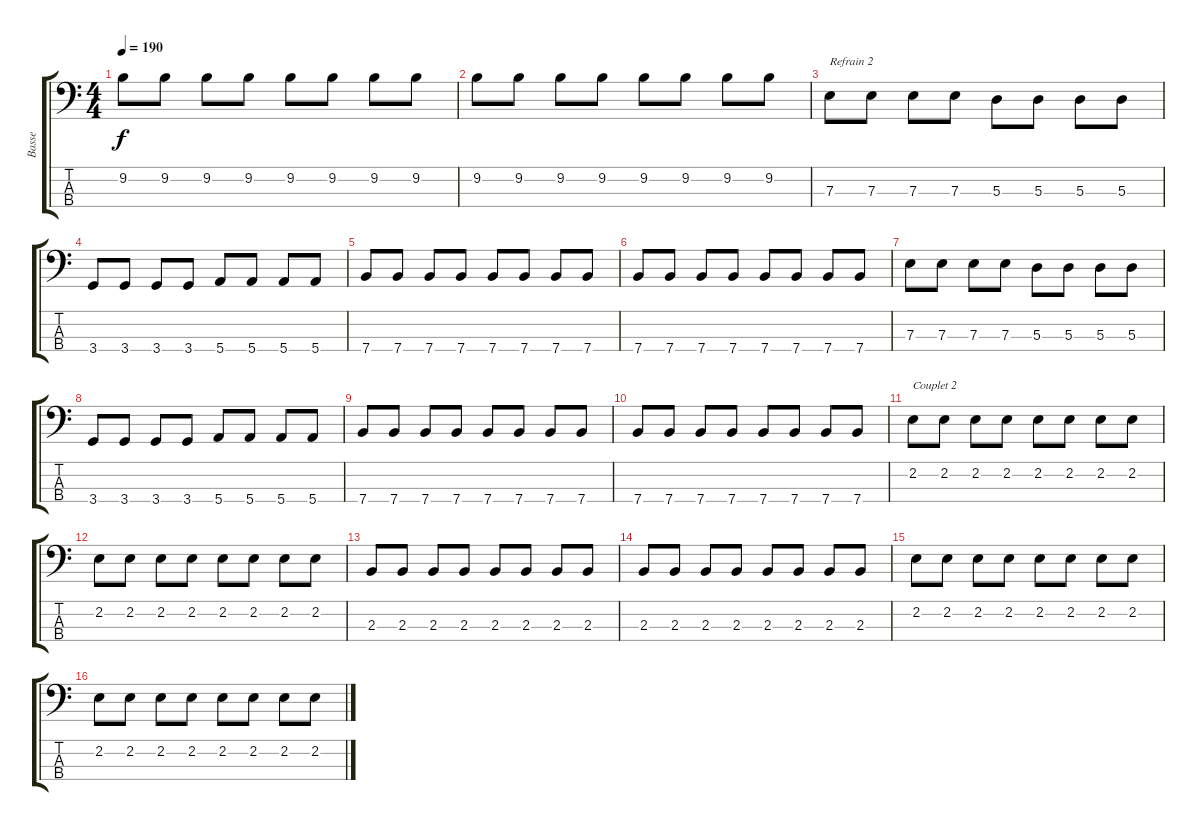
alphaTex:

\track ("Basse" "Basse") {instrument electricbassfinger}
\staff {score tabs}
\tuning (G2 D2 A1 E1) {hide}
\ts (4 4)
\tempo 190
\clef f4
\ks c
9.2.8{dy f} 9.2.8 9.2.8 9.2.8 9.2.8 9.2.8 9.2.8 9.2.8 |
9.2.8 9.2.8 9.2.8 9.2.8 9.2.8 9.2.8 9.2.8 9.2.8 |
7.3.8{txt "Refrain 2"} 7.3.8 7.3.8 7.3.8 5.3.8 5.3.8 5.3.8 5.3.8 |
3.4.8 3.4.8 3.4.8 3.4.8 5.4.8 5.4.8 5.4.8 5.4.8 |
7.4.8 7.4.8 7.4.8 7.4.8 7.4.8 7.4.8 7.4.8 7.4.8 |
7.4.8 7.4.8 7.4.8 7.4.8 7.4.8 7.4.8 7.4.8 7.4.8 |
7.3.8 7.3.8 7.3.8 7.3.8 5.3.8 5.3.8 5.3.8 5.3.8 |
3.4.8 3.4.8 3.4.8 3.4.8 5.4.8 5.4.8 5.4.8 5.4.8 |
7.4.8 7.4.8 7.4.8 7.4.8 7.4.8 7.4.8 7.4.8 7.4.8 |
7.4.8 7.4.8 7.4.8 7.4.8 7.4.8 7.4.8 7.4.8 7.4.8 |
2.2.8{txt "Couplet 2"} 2.2.8 2.2.8 2.2.8 2.2.8 2.2.8 2.2.8 2.2.8 |
2.2.8 2.2.8 2.2.8 2.2.8 2.2.8 2.2.8 2.2.8 2.2.8 |
2.3.8 2.3.8 2.3.8 2.3.8 2.3.8 2.3.8 2.3.8 2.3.8 |
2.3.8 2.3.8 2.3.8 2.3.8 2.3.8 2.3.8 2.3.8 2.3.8 |
2.2.8 2.2.8 2.2.8 2.2.8 2.2.8 2.2.8 2.2.8 2.2.8 |
2.2.8 2.2.8 2.2.8 2.2.8 2.2.8 2.2.8 2.2.8 2.2{ss}.8
